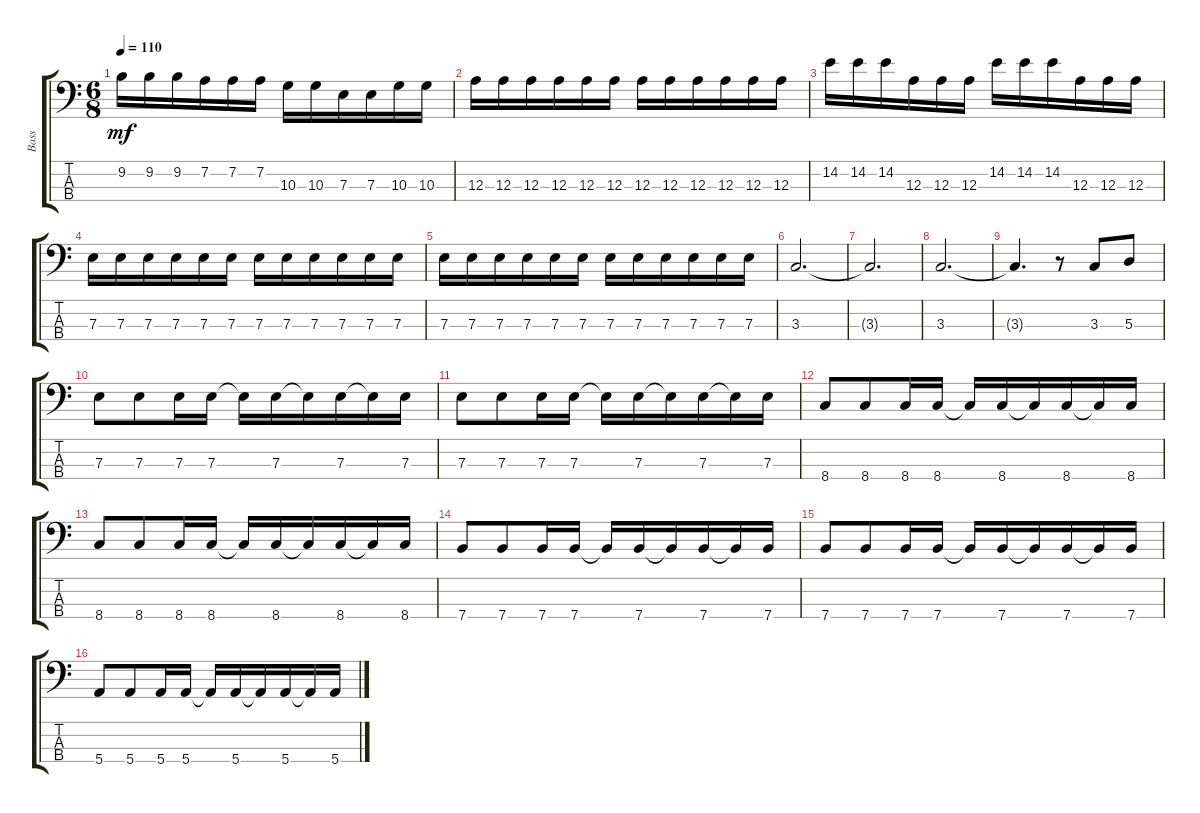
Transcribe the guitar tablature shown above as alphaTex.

\track ("Bass" "Bass") {instrument electricbassfinger}
\staff {score tabs}
\tuning (G2 D2 A1 E1) {hide}
\ts (6 8)
\tempo 110
\clef f4
\ks c
9.2.16{dy mf} 9.2.16 9.2.16 7.2.16 7.2.16 7.2.16 10.3.16 10.3.16 7.3.16 7.3.16 10.3.16 10.3.16 |
12.3.16 12.3.16 12.3.16 12.3.16 12.3.16 12.3.16 12.3.16 12.3.16 12.3.16 12.3.16 12.3.16 12.3.16 |
14.2.16 14.2.16 14.2.16 12.3.16 12.3.16 12.3.16 14.2.16 14.2.16 14.2.16 12.3.16 12.3.16 12.3.16 |
7.3.16 7.3.16 7.3.16 7.3.16 7.3.16 7.3.16 7.3.16 7.3.16 7.3.16 7.3.16 7.3.16 7.3.16 |
7.3.16 7.3.16 7.3.16 7.3.16 7.3.16 7.3.16 7.3.16 7.3.16 7.3.16 7.3.16 7.3.16 7.3.16 |
3.3.2{d} |
3.3{t}.2{d} |
3.3.2{d} |
3.3{t}.4{d} r.8 3.3.8 5.3.8 |
7.3.8 7.3.8 7.3.16 7.3.16 7.3{t}.16 7.3.16 7.3{t}.16 7.3.16 7.3{t}.16 7.3.16 |
7.3.8 7.3.8 7.3.16 7.3.16 7.3{t}.16 7.3.16 7.3{t}.16 7.3.16 7.3{t}.16 7.3.16 |
8.4.8 8.4.8 8.4.16 8.4.16 8.4{t}.16 8.4.16 8.4{t}.16 8.4.16 8.4{t}.16 8.4.16 |
8.4.8 8.4.8 8.4.16 8.4.16 8.4{t}.16 8.4.16 8.4{t}.16 8.4.16 8.4{t}.16 8.4.16 |
7.4.8 7.4.8 7.4.16 7.4.16 7.4{t}.16 7.4.16 7.4{t}.16 7.4.16 7.4{t}.16 7.4.16 |
7.4.8 7.4.8 7.4.16 7.4.16 7.4{t}.16 7.4.16 7.4{t}.16 7.4.16 7.4{t}.16 7.4.16 |
5.4.8 5.4.8 5.4.16 5.4.16 5.4{t}.16 5.4.16 5.4{t}.16 5.4.16 5.4{t}.16 5.4.16
